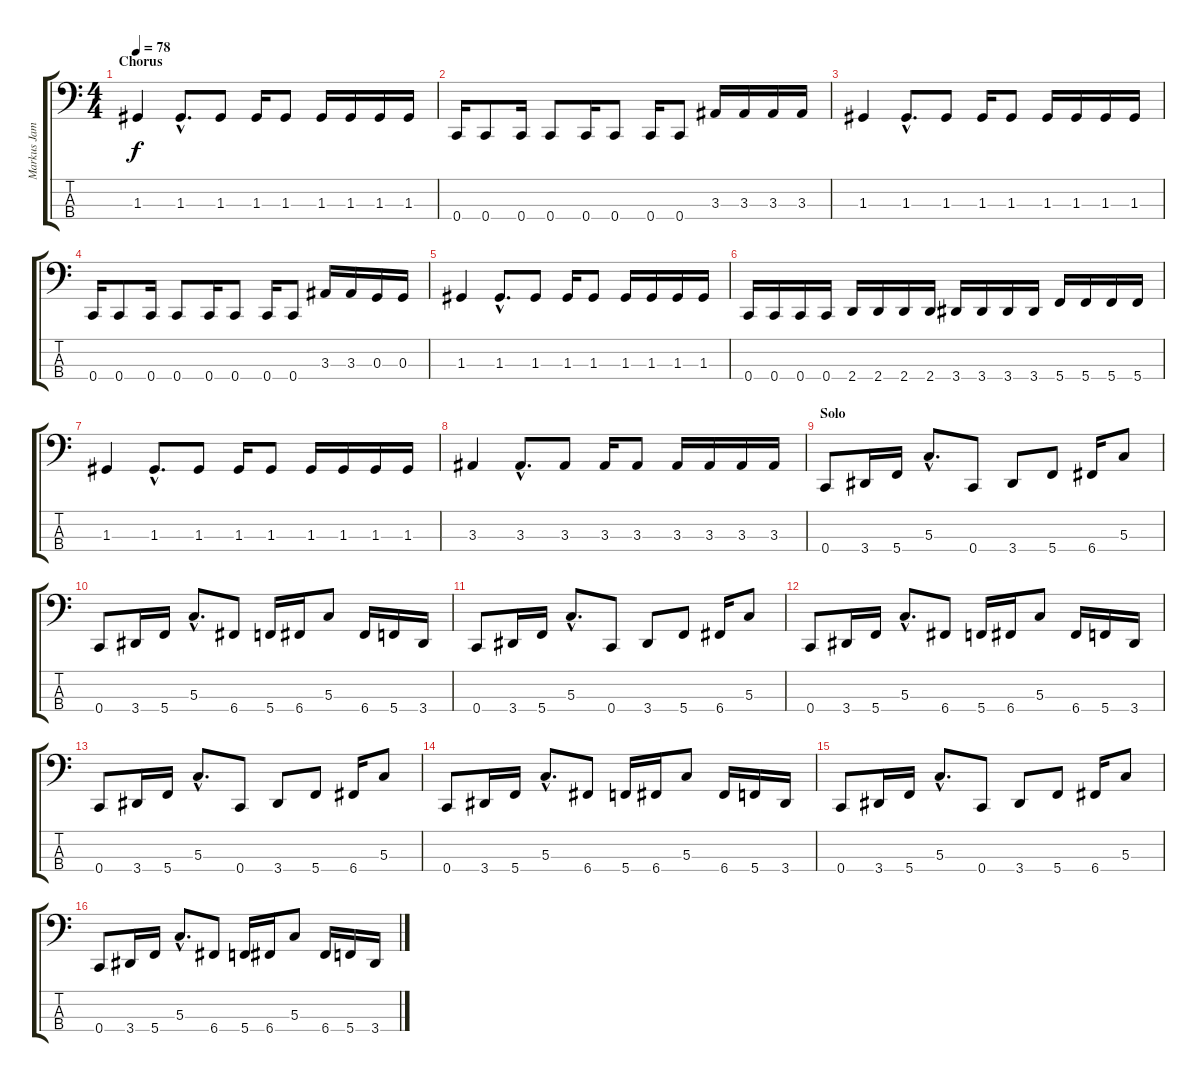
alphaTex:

\track ("Markus James" "Markus Jam") {instrument electricbassfinger}
\staff {score tabs}
\tuning (F2 C2 G1 C1) {hide}
\ts (4 4)
\section ("" "Chorus")
\tempo 78
\clef f4
\ks c
1.3.4{dy f} 1.3{hac}.8{d} 1.3.8 1.3.16 1.3.8 1.3.16 1.3.16 1.3.16 1.3.16 |
0.4.16 0.4.8 0.4.16 0.4.8 0.4.16 0.4.8 0.4.16 0.4.8 3.3.16 3.3.16 3.3.16 3.3.16 |
1.3.4 1.3{hac}.8{d} 1.3.8 1.3.16 1.3.8 1.3.16 1.3.16 1.3.16 1.3.16 |
0.4.16 0.4.8 0.4.16 0.4.8 0.4.16 0.4.8 0.4.16 0.4.8 3.3.16 3.3.16 0.3.16 0.3.16 |
1.3.4 1.3{hac}.8{d} 1.3.8 1.3.16 1.3.8 1.3.16 1.3.16 1.3.16 1.3.16 |
0.4.16 0.4.16 0.4.16 0.4.16 2.4.16 2.4.16 2.4.16 2.4.16 3.4.16 3.4.16 3.4.16 3.4.16 5.4.16 5.4.16 5.4.16 5.4.16 |
1.3.4 1.3{hac}.8{d} 1.3.8 1.3.16 1.3.8 1.3.16 1.3.16 1.3.16 1.3.16 |
3.3.4 3.3{hac}.8{d} 3.3.8 3.3.16 3.3.8 3.3.16 3.3.16 3.3.16 3.3.16 |
\section ("" "Solo")
0.4.8 3.4.16 5.4.16 5.3{hac}.8{d} 0.4.8 3.4.8 5.4.8 6.4.16 5.3.8 |
0.4.8 3.4.16 5.4.16 5.3{hac}.8{d} 6.4.8 5.4.16 6.4.16 5.3.8 6.4.16 5.4.16 3.4.16 |
0.4.8 3.4.16 5.4.16 5.3{hac}.8{d} 0.4.8 3.4.8 5.4.8 6.4.16 5.3.8 |
0.4.8 3.4.16 5.4.16 5.3{hac}.8{d} 6.4.8 5.4.16 6.4.16 5.3.8 6.4.16 5.4.16 3.4.16 |
0.4.8 3.4.16 5.4.16 5.3{hac}.8{d} 0.4.8 3.4.8 5.4.8 6.4.16 5.3.8 |
0.4.8 3.4.16 5.4.16 5.3{hac}.8{d} 6.4.8 5.4.16 6.4.16 5.3.8 6.4.16 5.4.16 3.4.16 |
0.4.8 3.4.16 5.4.16 5.3{hac}.8{d} 0.4.8 3.4.8 5.4.8 6.4.16 5.3.8 |
0.4.8 3.4.16 5.4.16 5.3{hac}.8{d} 6.4.8 5.4.16 6.4.16 5.3.8 6.4.16 5.4.16 3.4.16
